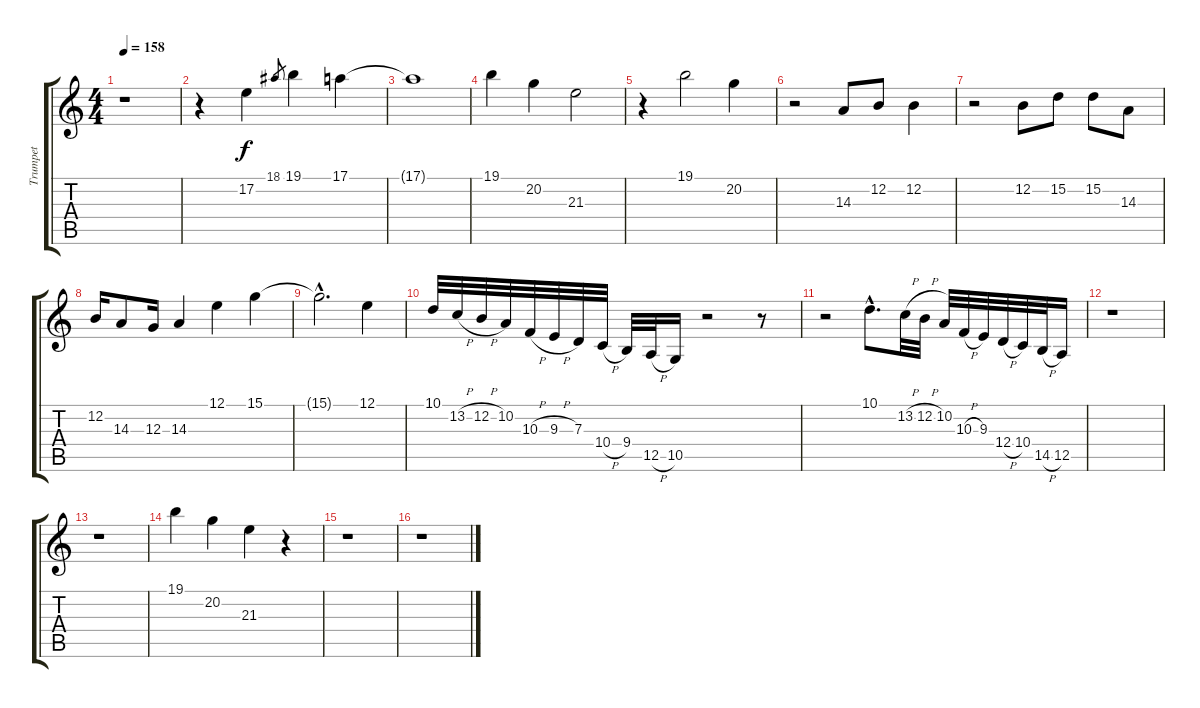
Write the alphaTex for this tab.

\track ("Trumpet" "Trumpet") {instrument trumpet}
\staff {score tabs}
\tuning (E4 B3 G3 D3 A2 E2) {hide}
\ts (4 4)
\tempo 158
\clef g2
\ks c
r.1{dy f} |
r.4 17.2.4 18.1.8{gr} 19.1.4 17.1.4 |
17.1{t}.1 |
19.1.4 20.2.4 21.3.2 |
r.4 19.1.2 20.2.4 |
r.2 14.3.8 12.2.8 12.2.4 |
r.2 12.2.8 15.2.8 15.2.8 14.3.8 |
12.2.16 14.3.8 12.3.16 14.3.4 12.1.4 15.1.4 |
15.1{hac t}.2{d} 12.1.4 |
10.1.32 13.2{h}.32 12.2{h}.32 10.2.32 10.3{h}.32 9.3{h}.32 7.3.32 10.4{h}.32 9.4.32 12.5{h}.32 10.5.16 r.2 r.8 |
r.2 10.1{hac}.8{d} 13.2{h}.32 12.2{h}.32 10.2.32 10.3{h}.32 9.3.32 12.4{h}.32 10.4.32 14.5{h}.32 12.5.16 |
r.1 |
r.1 |
19.1.4 20.2.4 21.3.4 r.4 |
r.1 |
r.1
